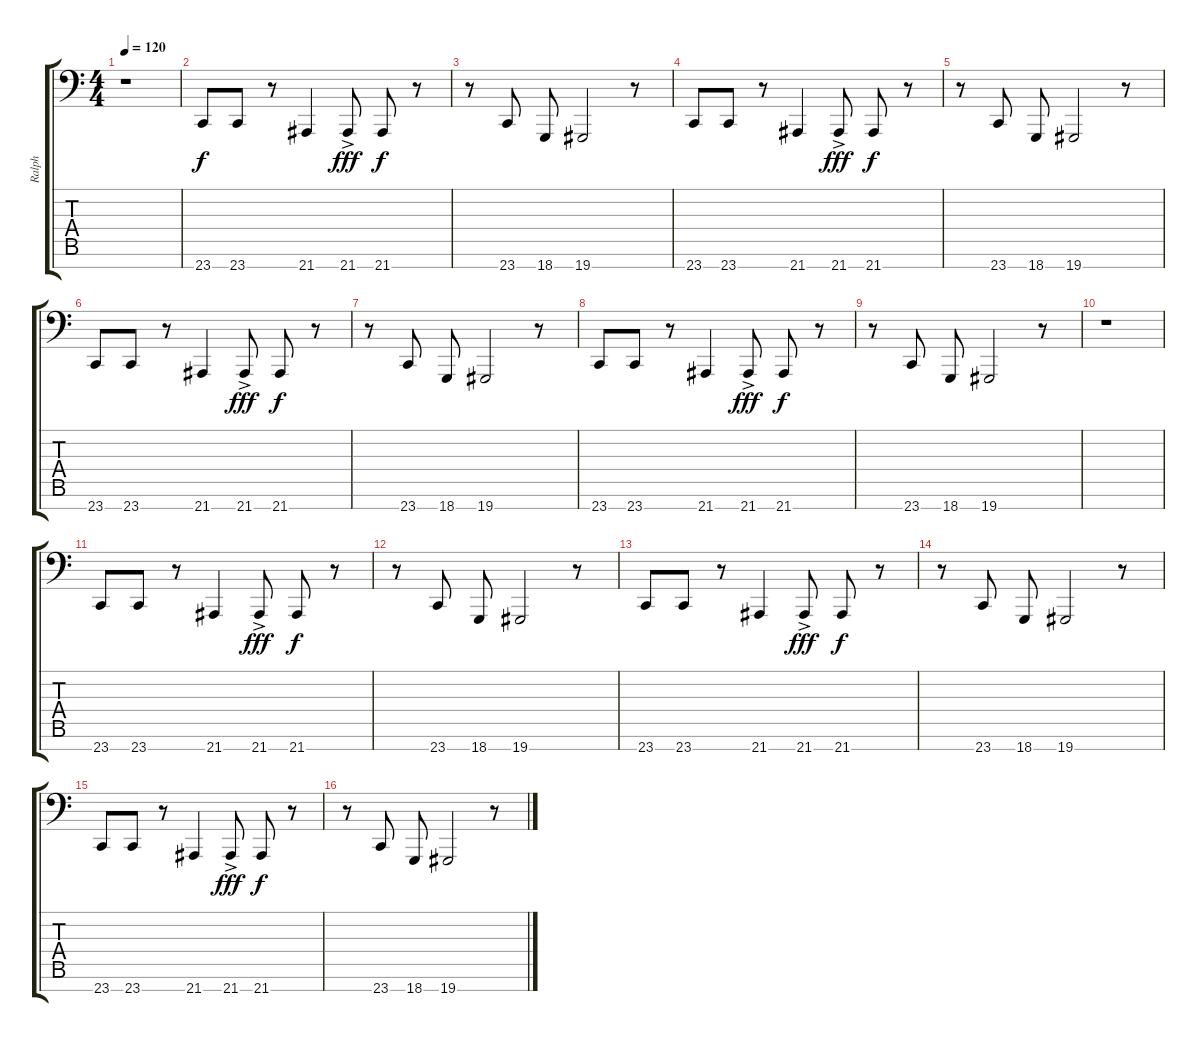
\track ("Ralph" "Ralph") {instrument acousticgrandpiano}
\staff {score tabs}
\tuning (E4 B3 G3 D3 A2 E2 Db0) {hide}
\ts (4 4)
\tempo 120
\clef f4
\ks c
r.1{dy f} |
23.7.8 23.7.8 r.8 21.7.4 21.7{ac}.8{dy fff} 21.7.8{dy f} r.8 |
r.8 23.7.8 18.7.8 19.7.2 r.8 |
23.7.8 23.7.8 r.8 21.7.4 21.7{ac}.8{dy fff} 21.7.8{dy f} r.8 |
r.8 23.7.8 18.7.8 19.7.2 r.8 |
23.7.8 23.7.8 r.8 21.7.4 21.7{ac}.8{dy fff} 21.7.8{dy f} r.8 |
r.8 23.7.8 18.7.8 19.7.2 r.8 |
23.7.8 23.7.8 r.8 21.7.4 21.7{ac}.8{dy fff} 21.7.8{dy f} r.8 |
r.8 23.7.8 18.7.8 19.7.2 r.8 |
r.1 |
23.7.8 23.7.8 r.8 21.7.4 21.7{ac}.8{dy fff} 21.7.8{dy f} r.8 |
r.8 23.7.8 18.7.8 19.7.2 r.8 |
23.7.8 23.7.8 r.8 21.7.4 21.7{ac}.8{dy fff} 21.7.8{dy f} r.8 |
r.8 23.7.8 18.7.8 19.7.2 r.8 |
23.7.8 23.7.8 r.8 21.7.4 21.7{ac}.8{dy fff} 21.7.8{dy f} r.8 |
r.8 23.7.8 18.7.8 19.7.2 r.8
